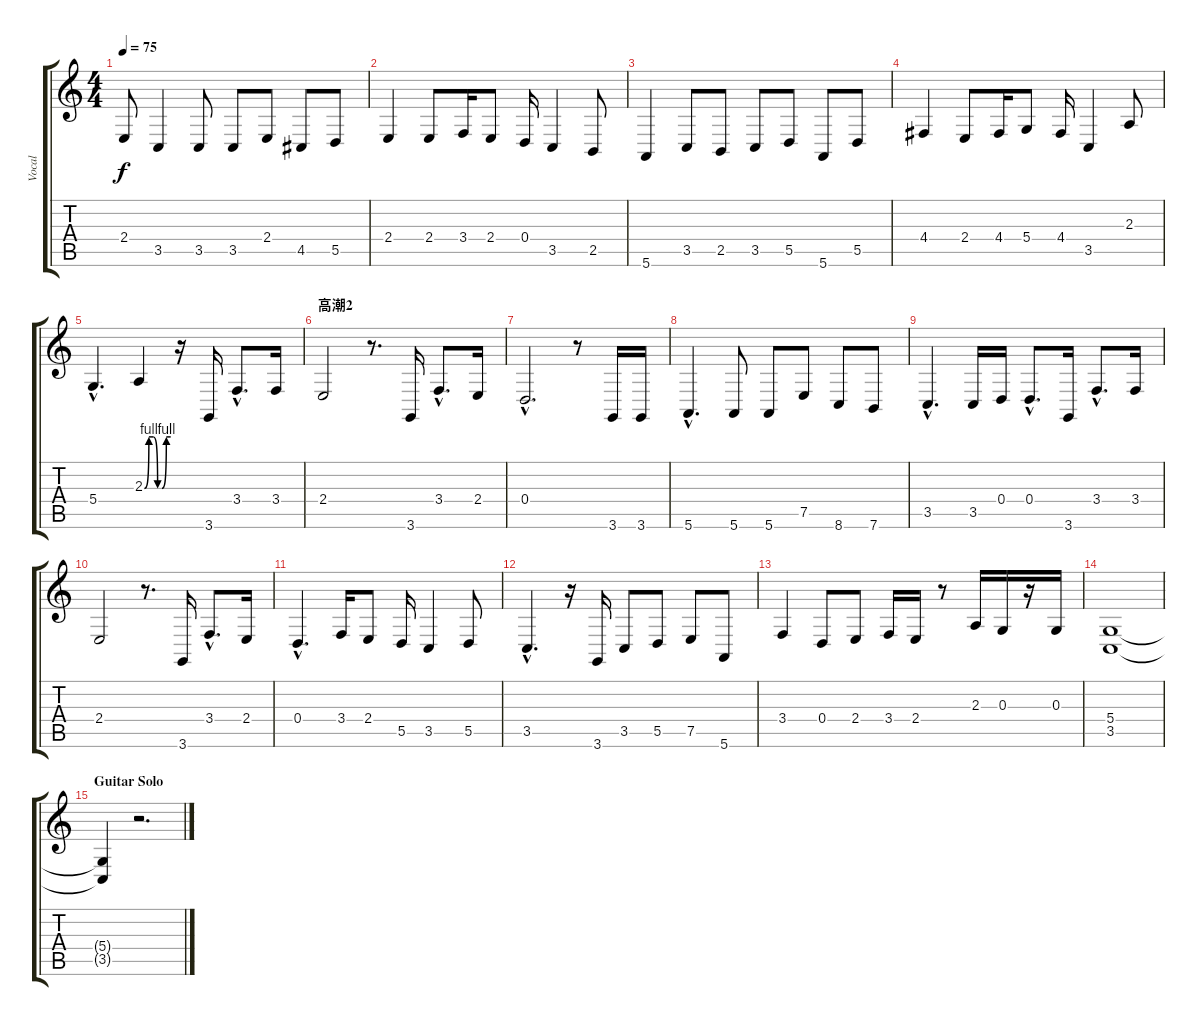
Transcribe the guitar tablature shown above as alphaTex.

\track ("Vocal" "Vocal") {instrument altosax}
\staff {score tabs}
\tuning (E4 B3 G3 D3 A2 E2) {hide}
\ts (4 4)
\tempo 75
\clef g2
\ks c
2.4.8{dy f} 3.5.4 3.5.8 3.5.8 2.4.8 4.5.8 5.5.8 |
2.4.4 2.4.8 3.4.16 2.4.8 0.4.16 3.5.4 2.5.8 |
5.6.4 3.5.8 2.5.8 3.5.8 5.5.8 5.6.8 5.5.8 |
4.4.4 2.4.8 4.4.16 5.4.8 4.4.16 3.5.4 2.3.8 |
5.4{hac}.4{d volume 16} 2.3{be (custom 0 0 10 4 20 4 30 0 40 0 50 4 60 4)}.4 r.16 3.6.16 3.4{hac}.8{d} 3.4.16 |
\section ("" "高潮2")
2.4.2 r.8{d} 3.6.16 3.4{hac}.8{d} 2.4.16 |
0.4{hac}.2{d} r.8 3.6.16 3.6.16 |
5.6{hac}.4{d} 5.6.8 5.6.8 7.5.8 8.6.8 7.6.8 |
3.5{hac}.4{d} 3.5.16 0.4.16 0.4{hac}.8{d} 3.6.16 3.4{hac}.8{d} 3.4.16 |
2.4.2 r.8{d} 3.6.16 3.4{hac}.8{d} 2.4.16 |
0.4{hac}.4{d} 3.4.16 2.4.8 5.5.16 3.5.4 5.5.8 |
3.5{hac}.4{d} r.16 3.6.16 3.5.8 5.5.8 7.5.8 5.6.8 |
3.4.4 0.4.8 2.4.8 3.4.16 2.4.16 r.8 2.3.16 0.3.16 r.16 0.3.16 |
(5.4 3.5).1 |
\section ("" "Guitar Solo")
(5.4{t} 3.5{t}).4 r.2{d}
